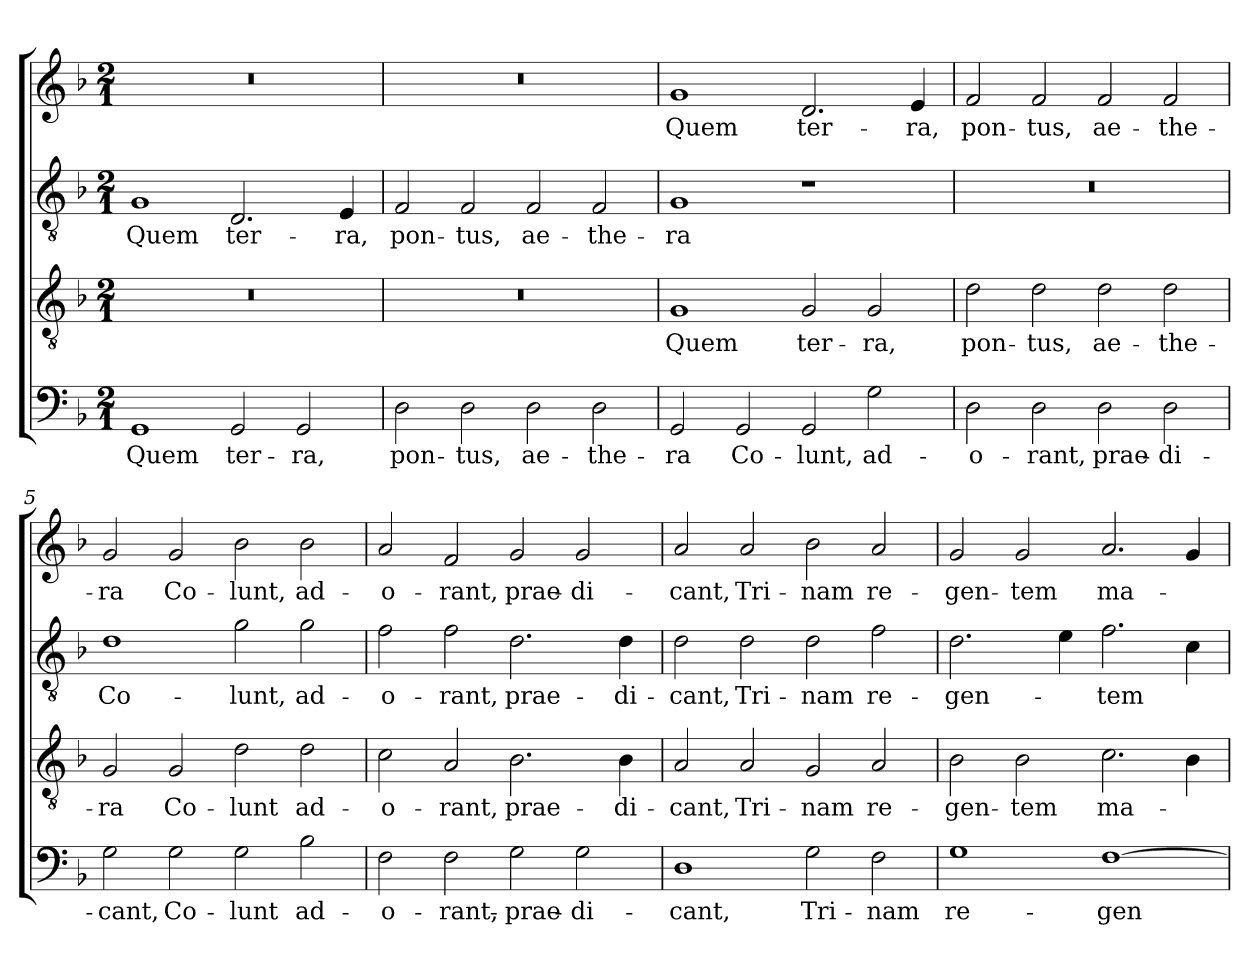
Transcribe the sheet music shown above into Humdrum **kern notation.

**kern	**text	**kern	**text	**kern	**text	**kern	**text
*part4	*part4	*part3	*part3	*part2	*part2	*part1	*part1
*staff4	*staff4	*staff3	*staff3	*staff2	*staff2	*staff1	*staff1
*I""Bassus	*	*I""Tenor	*	*I""Altus	*	*I""Cantus	*
*clefF4	*	*clefGv2	*	*clefGv2	*	*clefG2	*
*k[b-]	*	*k[b-]	*	*k[b-]	*	*k[b-]	*
*F:	*	*F:	*	*F:	*	*F:	*
*M2/1	*	*M2/1	*	*M2/1	*	*M2/1	*
=1	=1	=1	=1	=1	=1	=1	=1
1GG	Quem	0r	.	1G	Quem	0r	.
2GG	ter-	.	.	2.D	ter-	.	.
2GG	-ra,	.	.	.	.	.	.
.	.	.	.	4E	-ra,	.	.
=2	=2	=2	=2	=2	=2	=2	=2
2D	pon-	0r	.	2F	pon-	0r	.
2D	-tus,	.	.	2F	-tus,	.	.
2D	ae-	.	.	2F	ae-	.	.
2D	-the-	.	.	2F	-the-	.	.
=3	=3	=3	=3	=3	=3	=3	=3
2GG	-ra	1G	Quem	1G	-ra	1g	Quem
2GG	Co-	.	.	.	.	.	.
2GG	-lunt,	2G	ter-	1r	.	2.d	ter-
2G	ad-	2G	-ra,	.	.	.	.
.	.	.	.	.	.	4e	-ra,
=4	=4	=4	=4	=4	=4	=4	=4
2D	-o-	2d	pon-	0r	.	2f	pon-
2D	-rant,	2d	-tus,	.	.	2f	-tus,
2D	prae-	2d	ae-	.	.	2f	ae-
2D	-di-	2d	-the-	.	.	2f	-the-
=5	=5	=5	=5	=5	=5	=5	=5
2G	-cant,	2G	-ra	1d	Co-	2g	-ra
2G	Co-	2G	Co-	.	.	2g	Co-
2G	-lunt	2d	-lunt	2g	-lunt,	2b-	-lunt,
2B-	ad-	2d	ad-	2g	ad-	2b-	ad-
=6	=6	=6	=6	=6	=6	=6	=6
2F	-o-	2c	-o-	2f	-o-	2a	-o-
2F	-rant,-	2A	-rant,	2f	-rant,	2f	-rant,
2G	-prae-	2.B-	prae-	2.d	prae-	2g	prae-
2G	-di-	.	.	.	.	2g	-di-
.	.	4B-	-di-	4d	-di-	.	.
=7	=7	=7	=7	=7	=7	=7	=7
1D	-cant,	2A	-cant,	2d	-cant,	2a	-cant,
.	.	2A	Tri-	2d	Tri-	2a	Tri-
2G	Tri-	2G	-nam	2d	-nam	2b-	-nam
2F	-nam	2A	re-	2f	re-	2a	re-
=8	=8	=8	=8	=8	=8	=8	=8
1G	re-	2B-	-gen-	2.d	-gen-	2g	-gen-
.	.	2B-	-tem	.	.	2g	-tem
.	.	.	.	4e	.	.	.
[1F	-gen-	2.c	ma-	2.f	-tem	2.a	ma-
.	.	4B-	.	4c	.	4g	.
=	=	=	=	=	=	=	=
*-	*-	*-	*-	*-	*-	*-	*-
